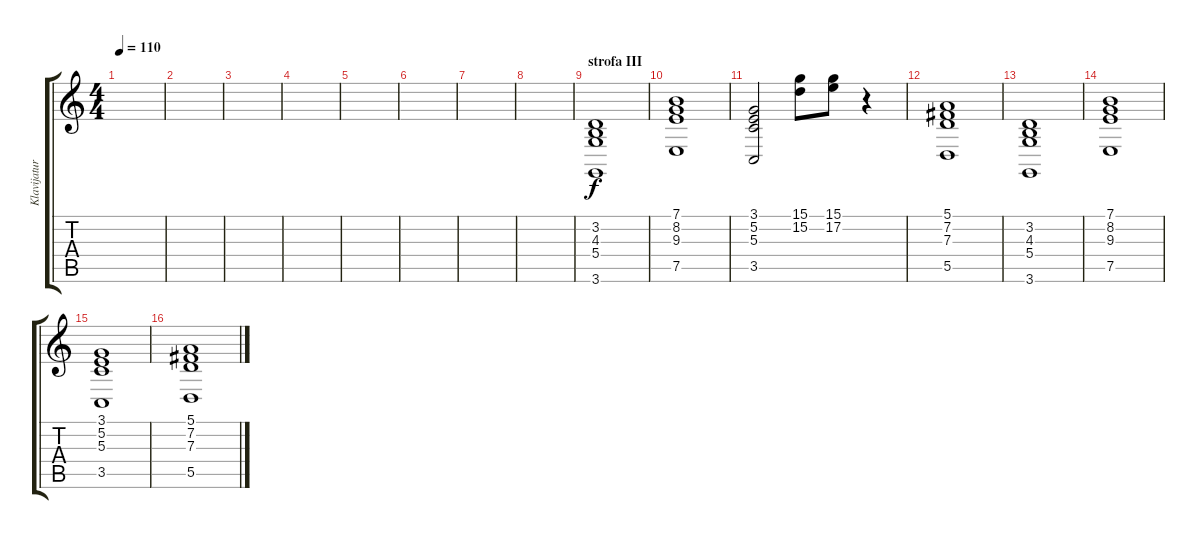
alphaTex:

\track ("Klavijature 2" "Klavijatur") {instrument electricpiano1}
\staff {score tabs}
\tuning (E4 B3 G3 D3 A2 E2) {hide}
\ts (4 4)
\tempo 110
\clef g2
\ks c
|
|
|
|
|
|
|
|
\section ("" "strofa III")
(3.2 4.3 5.4 3.6).1 |
(7.1 8.2 9.3 7.5).1 |
(3.1 5.2 5.3 3.5).2 (15.1 15.2).8 (15.1 17.2).8 r.4 |
(5.1 7.2 7.3 5.5).1 |
(3.2 4.3 5.4 3.6).1 |
(7.1 8.2 9.3 7.5).1 |
(3.1 5.2 5.3 3.5).1 |
(5.1 7.2 7.3 5.5).1
